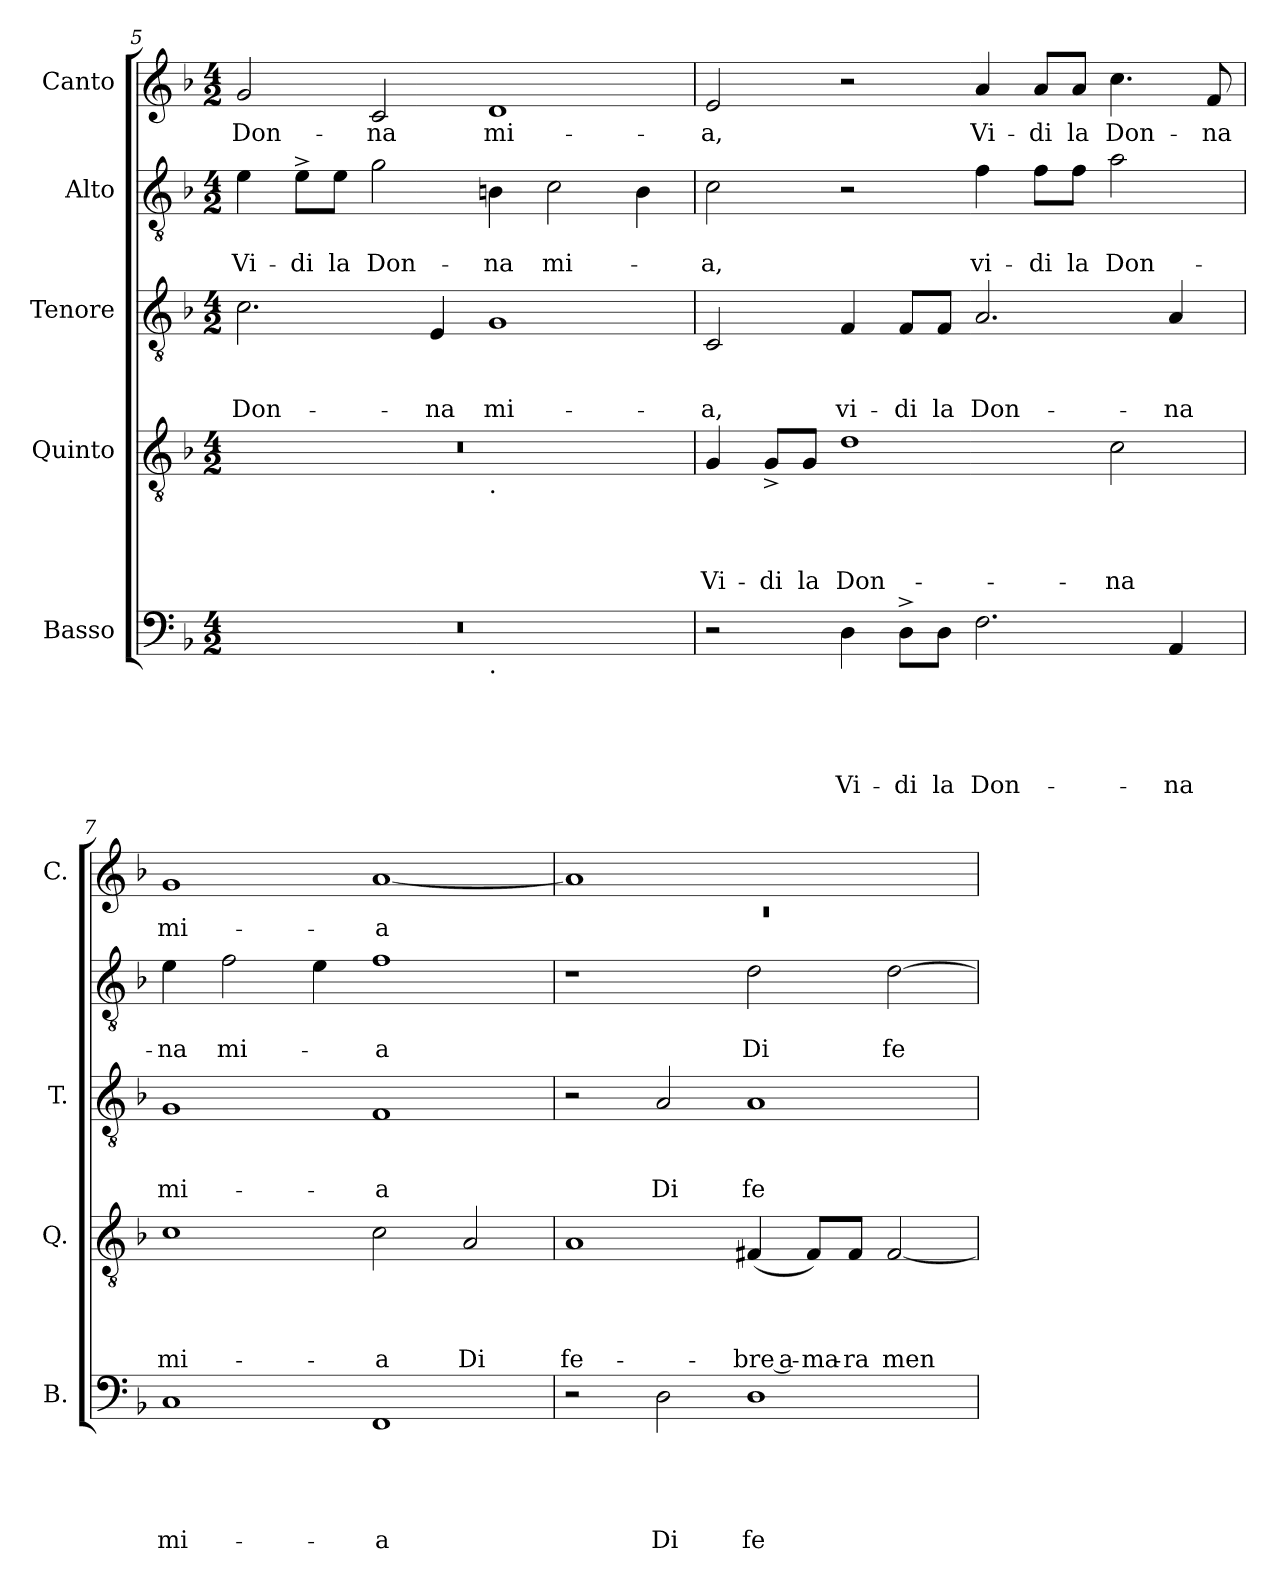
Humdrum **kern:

**kern	**text	**text	**text	**text	**text	**kern	**text	**text	**text	**text	**kern	**text	**text	**text	**kern	**text	**text	**kern	**text
*part5	*part5	*part5	*part5	*part5	*part5	*part4	*part4	*part4	*part4	*part4	*part3	*part3	*part3	*part3	*part2	*part2	*part2	*part1	*part1
*staff5	*staff5	*staff5	*staff5	*staff5	*staff5	*staff4	*staff4	*staff4	*staff4	*staff4	*staff3	*staff3	*staff3	*staff3	*staff2	*staff2	*staff2	*staff1	*staff1
*I"Basso	*	*	*	*	*	*I"Quinto	*	*	*	*	*I"Tenore	*	*	*	*I"Alto	*	*	*I"Canto	*
*I'B.	*	*	*	*	*	*I'Q.	*	*	*	*	*I'T.	*	*	*	*	*	*	*I'C.	*
*clefF4	*	*	*	*	*	*clefGv2	*	*	*	*	*clefGv2	*	*	*	*clefGv2	*	*	*clefG2	*
*k[b-]	*	*	*	*	*	*k[b-]	*	*	*	*	*k[b-]	*	*	*	*k[b-]	*	*	*k[b-]	*
*F:	*	*	*	*	*	*F:	*	*	*	*	*F:	*	*	*	*F:	*	*	*F:	*
*M4/2	*	*	*	*	*	*M4/2	*	*	*	*	*M4/2	*	*	*	*M4/2	*	*	*M4/2	*
=5	=5	=5	=5	=5	=5	=5	=5	=5	=5	=5	=5	=5	=5	=5	=5	=5	=5	=5	=5
!	!	!	!	!	!	!	!	!	!	!	!	!	!	!LO:LY:b	!	!	!LO:LY:b	!	!LO:LY:b
*^	*	*	*	*	*	*^	*	*	*	*	*	*	*	*	*	*	*	*	*
0r	1ryy	.	.	.	.	.	0r	1ryy	.	.	.	.	2.c\	.	.	Don-	4e\	.	Vi-	2g/	Don-
!	!	!	!	!	!	!	!	!	!	!	!	!	!	!	!	!	!	!	!LO:LY:b	!	!
.	.	.	.	.	.	.	.	.	.	.	.	.	.	.	.	.	8e^>\L	.	-di	.	.
!	!	!	!	!	!	!	!	!	!	!	!	!	!	!	!	!	!	!	!LO:LY:b	!	!
.	.	.	.	.	.	.	.	.	.	.	.	.	.	.	.	.	8e\J	.	la	.	.
!	!	!	!	!	!	!	!	!	!	!	!	!	!	!	!	!	!	!	!LO:LY:b	!	!LO:LY:b
.	.	.	.	.	.	.	.	.	.	.	.	.	.	.	.	.	2g\	.	Don-	2c/	-na
!	!	!	!	!	!	!	!	!	!	!	!	!	!	!	!	!LO:LY:b	!	!	!	!	!
.	.	.	.	.	.	.	.	.	.	.	.	.	4E/	.	.	-na	.	.	.	.	.
!	!	!	!	!	!	!	!	!LO:TX:b:t=.	!	!	!	!	!	!	!	!	!	!	!	!	!
!	!LO:TX:b:t=.	!	!	!	!	!	!	!	!	!	!	!	!	!	!	!	!	!	!	!	!
!	!	!	!	!	!	!	!	!	!	!	!	!	!	!	!	!LO:LY:b	!	!	!LO:LY:b	!	!LO:LY:b
.	1ryy	.	.	.	.	.	.	1ryy	.	.	.	.	1G	.	.	mi-	4Bn\	.	-na	1d	mi-
!	!	!	!	!	!	!	!	!	!	!	!	!	!	!	!	!	!	!	!LO:LY:b	!	!
.	.	.	.	.	.	.	.	.	.	.	.	.	.	.	.	.	2c\	.	mi-	.	.
.	.	.	.	.	.	.	.	.	.	.	.	.	.	.	.	.	4B\	.	.	.	.
=6	=6	=6	=6	=6	=6	=6	=6	=6	=6	=6	=6	=6	=6	=6	=6	=6	=6	=6	=6	=6	=6
!	!	!	!	!	!	!	!	!	!	!	!	!LO:LY:b	!	!	!	!LO:LY:b	!	!	!LO:LY:b	!	!LO:LY:b
*v	*v	*	*	*	*	*	*	*	*	*	*	*	*	*	*	*	*	*	*	*	*
*	*	*	*	*	*	*v	*v	*	*	*	*	*	*	*	*	*	*	*	*	*
2r	.	.	.	.	.	4G/	.	.	.	Vi-	2C/	.	.	-a,	2c\	.	-a,	2e/	-a,
!	!	!	!	!	!	!	!	!	!	!LO:LY:b	!	!	!	!	!	!	!	!	!
.	.	.	.	.	.	8G^</L	.	.	.	-di	.	.	.	.	.	.	.	.	.
!	!	!	!	!	!	!	!	!	!	!LO:LY:b	!	!	!	!	!	!	!	!	!
.	.	.	.	.	.	8G/J	.	.	.	la	.	.	.	.	.	.	.	.	.
!	!	!	!	!	!LO:LY:b	!	!	!	!	!LO:LY:b	!	!	!	!LO:LY:b	!	!	!	!	!
4D\	.	.	.	.	Vi-	1d	.	.	.	Don-	4F/	.	.	vi-	2r	.	.	2r	.
!	!	!	!	!	!LO:LY:b	!	!	!	!	!	!	!	!	!LO:LY:b	!	!	!	!	!
8D^>\L	.	.	.	.	-di	.	.	.	.	.	8F/L	.	.	-di	.	.	.	.	.
!	!	!	!	!	!LO:LY:b	!	!	!	!	!	!	!	!	!LO:LY:b	!	!	!	!	!
8D\J	.	.	.	.	la	.	.	.	.	.	8F/J	.	.	la	.	.	.	.	.
!	!	!	!	!	!LO:LY:b	!	!	!	!	!	!	!	!	!LO:LY:b	!	!	!LO:LY:b	!	!LO:LY:b
2.F\	.	.	.	.	Don-	.	.	.	.	.	2.A/	.	.	Don-	4f\	.	vi-	4a/	Vi-
!	!	!	!	!	!	!	!	!	!	!	!	!	!	!	!	!	!LO:LY:b	!	!LO:LY:b
.	.	.	.	.	.	.	.	.	.	.	.	.	.	.	8f\L	.	-di	8a/L	-di
!	!	!	!	!	!	!	!	!	!	!	!	!	!	!	!	!	!LO:LY:b	!	!LO:LY:b
.	.	.	.	.	.	.	.	.	.	.	.	.	.	.	8f\J	.	la	8a/J	la
!	!	!	!	!	!	!	!	!	!	!LO:LY:b	!	!	!	!	!	!	!LO:LY:b	!	!LO:LY:b
.	.	.	.	.	.	2c\	.	.	.	-na	.	.	.	.	2a\	.	Don-	4.cc\	Don-
!	!	!	!	!	!LO:LY:b	!	!	!	!	!	!	!	!	!LO:LY:b	!	!	!	!	!
4AA/	.	.	.	.	-na	.	.	.	.	.	4A/	.	.	-na	.	.	.	.	.
!	!	!	!	!	!	!	!	!	!	!	!	!	!	!	!	!	!	!	!LO:LY:b
.	.	.	.	.	.	.	.	.	.	.	.	.	.	.	.	.	.	8f/	-na
=7	=7	=7	=7	=7	=7	=7	=7	=7	=7	=7	=7	=7	=7	=7	=7	=7	=7	=7	=7
!	!	!	!	!	!LO:LY:b	!	!	!	!	!LO:LY:b	!	!	!	!LO:LY:b	!	!	!LO:LY:b	!	!LO:LY:b
1C	.	.	.	.	mi-	1c	.	.	.	mi-	1G	.	.	mi-	4e\	.	-na	1g	mi-
!	!	!	!	!	!	!	!	!	!	!	!	!	!	!	!	!	!LO:LY:b	!	!
.	.	.	.	.	.	.	.	.	.	.	.	.	.	.	2f\	.	mi-	.	.
.	.	.	.	.	.	.	.	.	.	.	.	.	.	.	4e\	.	.	.	.
!	!	!	!	!	!LO:LY:b:rj	!	!	!	!	!LO:LY:b	!	!	!	!LO:LY:b:rj	!	!	!LO:LY:b:rj	!	!LO:LY:b:rj
1FF	.	.	.	.	-a	2c\	.	.	.	-a	1F	.	.	-a	1f	.	-a	[<1a	-a
!	!	!	!	!	!	!	!	!	!	!LO:LY:b	!	!	!	!	!	!	!	!	!
.	.	.	.	.	.	2A/	.	.	.	Di	.	.	.	.	.	.	.	.	.
!!LO:LB:g=z
=8	=8	=8	=8	=8	=8	=8	=8	=8	=8	=8	=8	=8	=8	=8	=8	=8	=8	=8	=8
*	*	*	*	*	*	*	*	*	*	*	*	*	*	*	*	*	*	*^	*
!	!	!	!	!	!	!	!	!	!	!LO:LY:b	!	!	!	!	!	!	!	!	!LO:N:vis=1	!
2r	.	.	.	.	.	1A	.	.	.	fe-	2r	.	.	.	1r	.	.	1a]	0rc	.
!	!	!	!	!	!LO:LY:b	!	!	!	!	!	!	!	!	!LO:LY:b	!	!	!	!	!	!
2D\	.	.	.	.	Di	.	.	.	.	.	2A/	.	.	Di	.	.	.	.	.	.
!	!	!	!	!	!LO:LY:b	!	!	!	!	!LO:LY:b:rj	!	!	!	!LO:LY:b	!	!	!LO:LY:b	!	!	!
1D	.	.	.	.	fe-	(<4F#X/	.	.	.	-bre a-	1A	.	.	fe-	2d\	.	Di	1ryy	.	.
!	!	!	!	!	!	!	!	!	!	!LO:LY:b:rj	!	!	!	!	!	!	!	!	!	!
.	.	.	.	.	.	8F#/L)	.	.	.	-ma-	.	.	.	.	.	.	.	.	.	.
!	!	!	!	!	!	!	!	!	!	!LO:LY:b:rj	!	!	!	!	!	!	!	!	!	!
.	.	.	.	.	.	8F#/J	.	.	.	-ra	.	.	.	.	.	.	.	.	.	.
!	!	!	!	!	!	!	!	!	!	!LO:LY:b	!	!	!	!	!	!	!LO:LY:b	!	!	!
.	.	.	.	.	.	[<2F#/	.	.	.	men-	.	.	.	.	[>2d\	.	fe-	.	.	.
*	*	*	*	*	*	*	*	*	*	*	*	*	*	*	*	*	*	*v	*v	*
=	=	=	=	=	=	=	=	=	=	=	=	=	=	=	=	=	=	=	=
*-	*-	*-	*-	*-	*-	*-	*-	*-	*-	*-	*-	*-	*-	*-	*-	*-	*-	*-	*-
